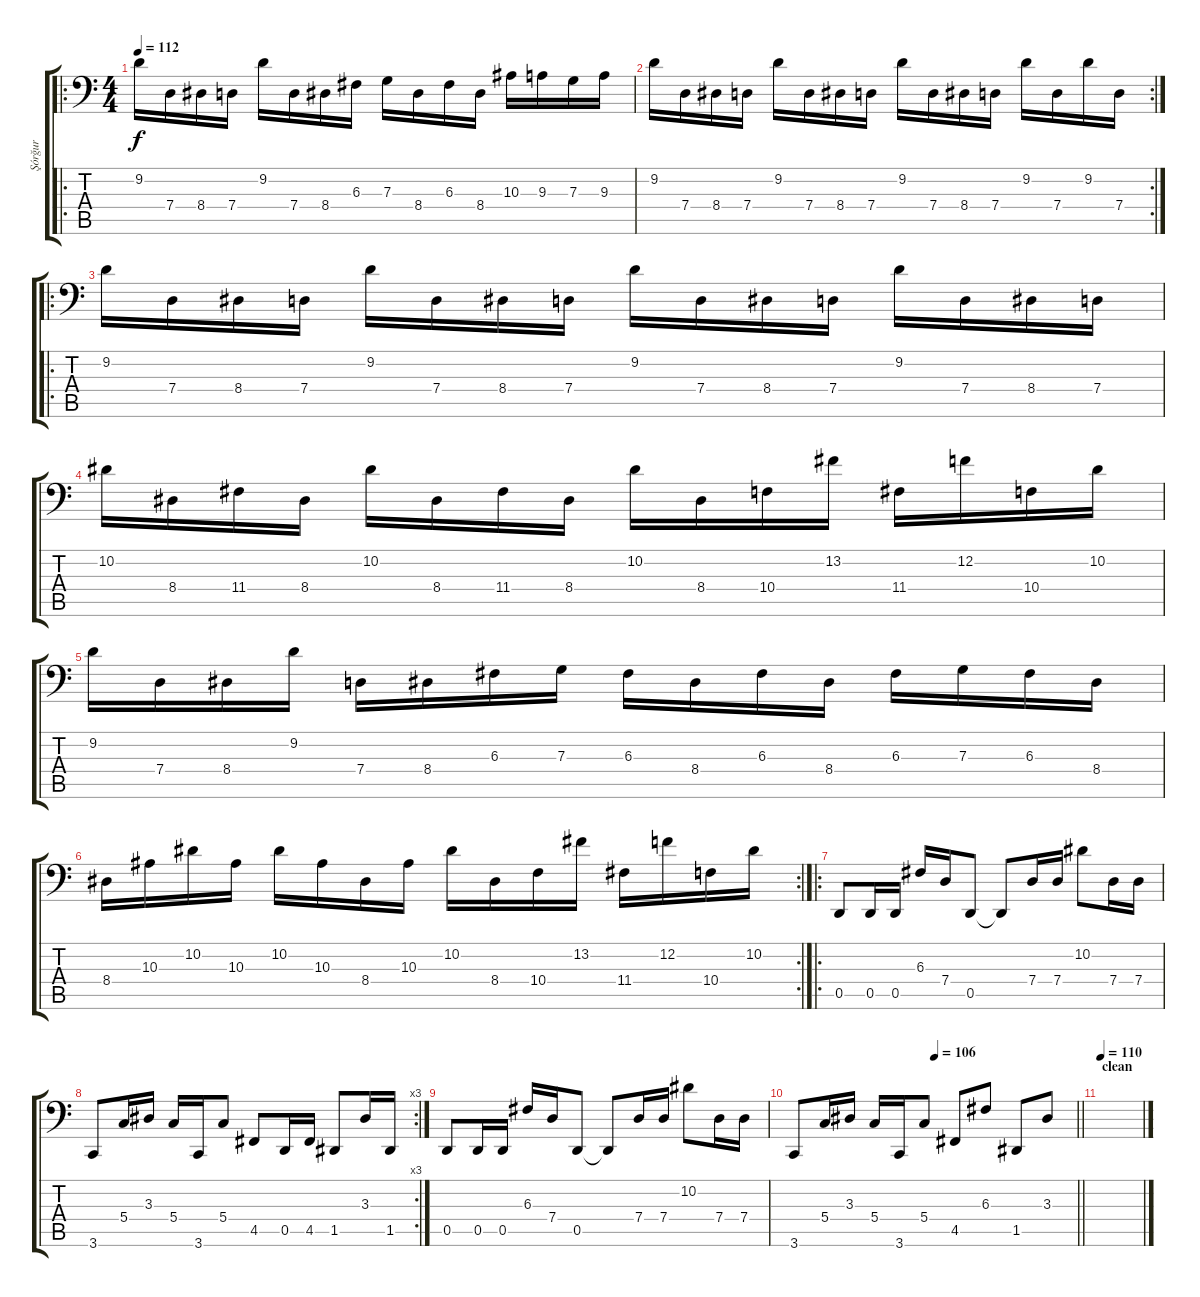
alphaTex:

\track ("Şórğur " "Şórğur ") {instrument distortionguitar}
\staff {score tabs}
\tuning (A2 F2 C2 G1 D1 A0) {hide}
\ro
\ts (4 4)
\tempo 112
\clef f4
\ks c
9.2.16{dy f} 7.4.16 8.4.16 7.4.16 9.2.16 7.4.16 8.4.16 6.3.16 7.3.16 8.4.16 6.3.16 8.4.16 10.3.16 9.3.16 7.3.16 9.3.16 |
\rc 2
9.2.16 7.4.16 8.4.16 7.4.16 9.2.16 7.4.16 8.4.16 7.4.16 9.2.16 7.4.16 8.4.16 7.4.16 9.2.16 7.4.16 9.2.16 7.4.16 |
\ro
9.2.16 7.4.16 8.4.16 7.4.16 9.2.16 7.4.16 8.4.16 7.4.16 9.2.16 7.4.16 8.4.16 7.4.16 9.2.16 7.4.16 8.4.16 7.4.16 |
10.2.16 8.4.16 11.4.16 8.4.16 10.2.16 8.4.16 11.4.16 8.4.16 10.2.16 8.4.16 10.4.16 13.2.16 11.4.16 12.2.16 10.4.16 10.2.16 |
9.2.16 7.4.16 8.4.16 9.2.16 7.4.16 8.4.16 6.3.16 7.3.16 6.3.16 8.4.16 6.3.16 8.4.16 6.3.16 7.3.16 6.3.16 8.4.16 |
\rc 2
8.4.16 10.3.16 10.2.16 10.3.16 10.2.16 10.3.16 8.4.16 10.3.16 10.2.16 8.4.16 10.4.16 13.2.16 11.4.16 12.2.16 10.4.16 10.2.16 |
\ro
0.5.8 0.5.16 0.5.16 6.3.16 7.4.16 0.5.8 0.5{t}.8 7.4.16 7.4.16 10.2.8 7.4.16 7.4.16 |
\rc 3
3.6.8 5.4.16 3.3.16 5.4.16 3.6.16 5.4.8 4.5.8 0.5.16 4.5.16 1.5.8 3.3.16 1.5.16 |
0.5.8 0.5.16 0.5.16 6.3.16 7.4.16 0.5.8 0.5{t}.8 7.4.16 7.4.16 10.2.8 7.4.16 7.4.16 |
\tempo (106 0.5)
\barLineRight lightlight
3.6.8 5.4.16 3.3.16 5.4.16 3.6.16 5.4.8 4.5.8 6.3.8 1.5.8 3.3.8 |
\section ("" "clean")
\tempo 110
